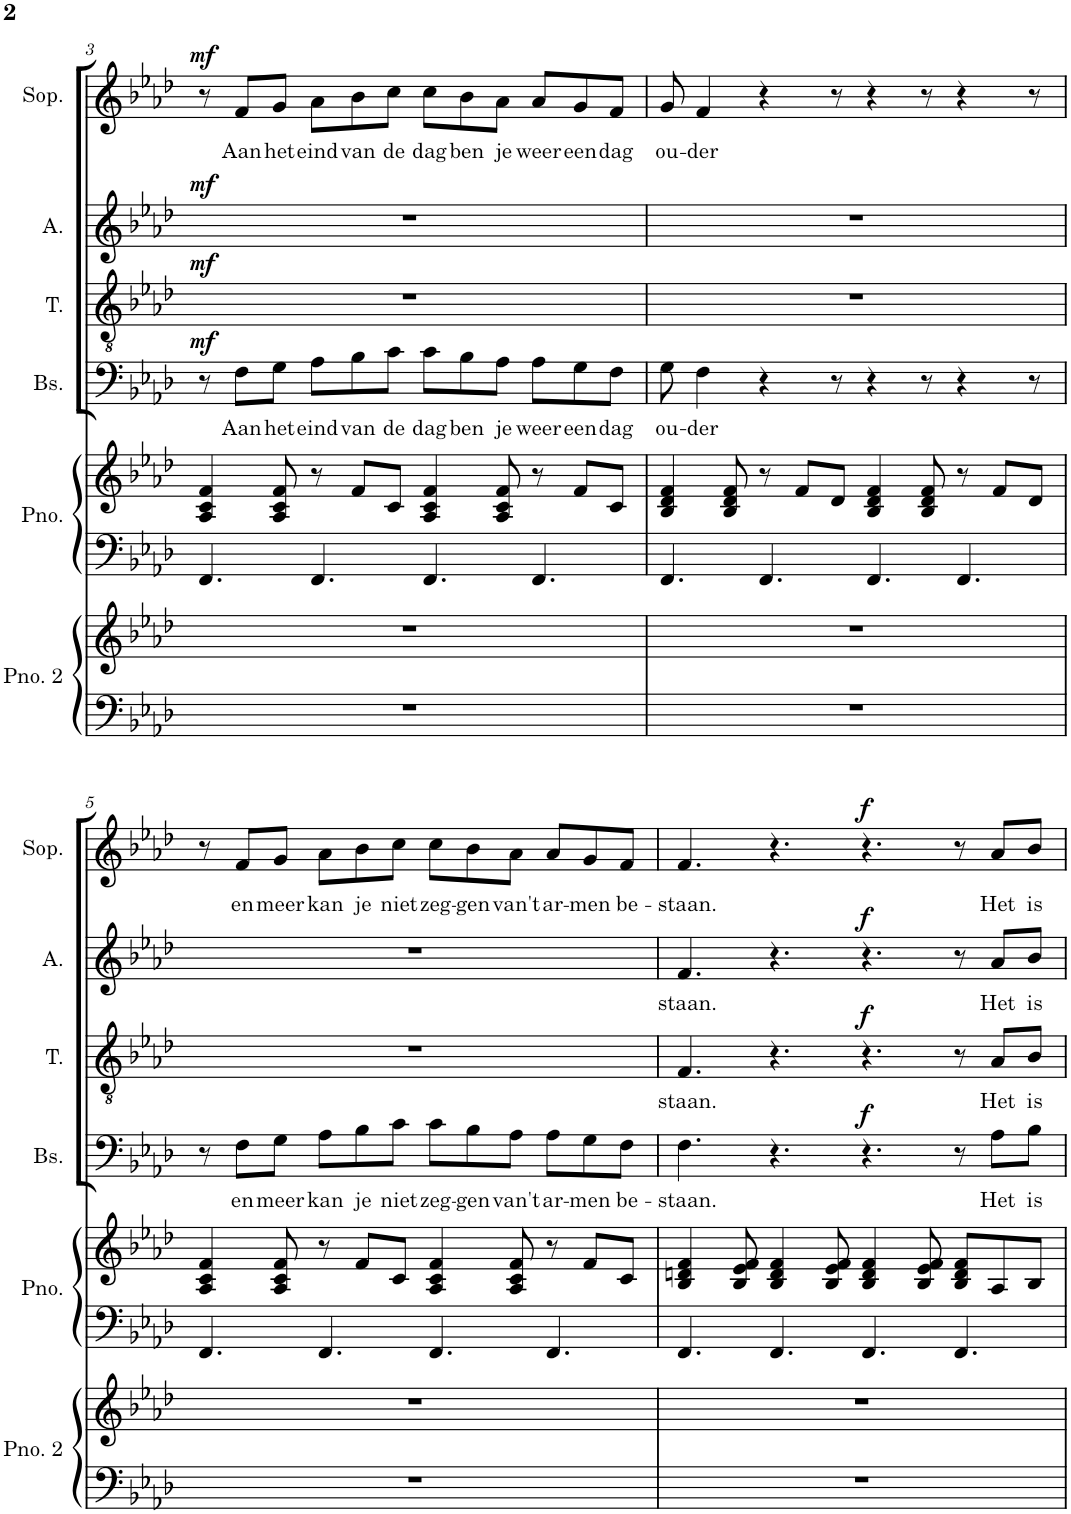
**kern	**kern	**kern	**kern	**kern	**text	**dynam	**kern	**text	**dynam	**kern	**text	**dynam	**kern	**text	**dynam
*part6	*part6	*part5	*part5	*part4	*part4	*part4	*part3	*part3	*part3	*part2	*part2	*part2	*part1	*part1	*part1
*staff8	*staff7	*staff6	*staff5	*staff4	*staff4	*staff4	*staff3	*staff3	*staff3	*staff2	*staff2	*staff2	*staff1	*staff1	*staff1
*I"Piano 2	*	*I"Piano	*	*I"Bas	*	*	*I"Tenor	*	*	*I"Alt	*	*	*I"Sopraan	*	*
*I'Pno. 2	*	*I'Pno.	*	*I'Bs.	*	*	*I'T.	*	*	*I'A.	*	*	*I'Sop.	*	*
!!LO:PB:g=z
*clefF4	*clefG2	*clefF4	*clefG2	*clefF4	*	*	*clefGv2	*	*	*clefG2	*	*	*clefG2	*	*
*k[b-e-a-d-]	*k[b-e-a-d-]	*k[b-e-a-d-]	*k[b-e-a-d-]	*k[b-e-a-d-]	*	*	*k[b-e-a-d-]	*	*	*k[b-e-a-d-]	*	*	*k[b-e-a-d-]	*	*
*M12/8	*M12/8	*M12/8	*M12/8	*M12/8	*	*	*M12/8	*	*	*M12/8	*	*	*M12/8	*	*
=3	=3	=3	=3	=3	=3	=3	=3	=3	=3	=3	=3	=3	=3	=3	=3
!	!	!	!	!	!	!LO:DY:a	!	!	!LO:DY:a	!	!	!LO:DY:a	!	!	!LO:DY:a
1.r	1.r	4.FF/	4A-/ 4c/ 4f/	8r	.	mf	1.r	.	mf	1.r	.	mf	8r	.	mf
!	!	!	!	!	!LO:LY:b	!	!	!	!	!	!	!	!	!LO:LY:b	!
.	.	.	.	8F\L	Aan	.	.	.	.	.	.	.	8f/L	Aan	.
!	!	!	!	!	!LO:LY:b	!	!	!	!	!	!	!	!	!LO:LY:b	!
.	.	.	8A-/ 8c/ 8f/	8G\J	het	.	.	.	.	.	.	.	8g/J	het	.
!	!	!	!	!	!LO:LY:b	!	!	!	!	!	!	!	!	!LO:LY:b	!
.	.	4.FF/	8r	8A-\L	eind	.	.	.	.	.	.	.	8a-\L	eind	.
!	!	!	!	!	!LO:LY:b	!	!	!	!	!	!	!	!	!LO:LY:b	!
.	.	.	8f/L	8B-\	van	.	.	.	.	.	.	.	8b-\	van	.
!	!	!	!	!	!LO:LY:b	!	!	!	!	!	!	!	!	!LO:LY:b	!
.	.	.	8c/J	8c\J	de	.	.	.	.	.	.	.	8cc\J	de	.
!	!	!	!	!	!LO:LY:b	!	!	!	!	!	!	!	!	!LO:LY:b	!
.	.	4.FF/	4A-/ 4c/ 4f/	8c\L	dag	.	.	.	.	.	.	.	8cc\L	dag	.
!	!	!	!	!	!LO:LY:b	!	!	!	!	!	!	!	!	!LO:LY:b	!
.	.	.	.	8B-\	ben	.	.	.	.	.	.	.	8b-\	ben	.
!	!	!	!	!	!LO:LY:b	!	!	!	!	!	!	!	!	!LO:LY:b	!
.	.	.	8A-/ 8c/ 8f/	8A-\J	je	.	.	.	.	.	.	.	8a-\J	je	.
!	!	!	!	!	!LO:LY:b	!	!	!	!	!	!	!	!	!LO:LY:b	!
.	.	4.FF/	8r	8A-\L	weer	.	.	.	.	.	.	.	8a-/L	weer	.
!	!	!	!	!	!LO:LY:b	!	!	!	!	!	!	!	!	!LO:LY:b	!
.	.	.	8f/L	8G\	een	.	.	.	.	.	.	.	8g/	een	.
!	!	!	!	!	!LO:LY:b	!	!	!	!	!	!	!	!	!LO:LY:b	!
.	.	.	8c/J	8F\J	dag	.	.	.	.	.	.	.	8f/J	dag	.
=4	=4	=4	=4	=4	=4	=4	=4	=4	=4	=4	=4	=4	=4	=4	=4
!	!	!	!	!	!LO:LY:b	!	!	!	!	!	!	!	!	!LO:LY:b	!
1.r	1.r	4.FF/	4B-/ 4d-/ 4f/	8G\	ou-	.	1.r	.	.	1.r	.	.	8g/	ou-	.
!	!	!	!	!	!LO:LY:b	!	!	!	!	!	!	!	!	!LO:LY:b	!
.	.	.	.	4F\	-der	.	.	.	.	.	.	.	4f/	-der	.
.	.	.	8B-/ 8d-/ 8f/	.	.	.	.	.	.	.	.	.	.	.	.
.	.	4.FF/	8r	4r	.	.	.	.	.	.	.	.	4r	.	.
.	.	.	8f/L	.	.	.	.	.	.	.	.	.	.	.	.
.	.	.	8d-/J	8r	.	.	.	.	.	.	.	.	8r	.	.
.	.	4.FF/	4B-/ 4d-/ 4f/	4r	.	.	.	.	.	.	.	.	4r	.	.
.	.	.	8B-/ 8d-/ 8f/	8r	.	.	.	.	.	.	.	.	8r	.	.
.	.	4.FF/	8r	4r	.	.	.	.	.	.	.	.	4r	.	.
.	.	.	8f/L	.	.	.	.	.	.	.	.	.	.	.	.
.	.	.	8d-/J	8r	.	.	.	.	.	.	.	.	8r	.	.
!!LO:LB:g=z
=5	=5	=5	=5	=5	=5	=5	=5	=5	=5	=5	=5	=5	=5	=5	=5
1.r	1.r	4.FF/	4A-/ 4c/ 4f/	8r	.	.	1.r	.	.	1.r	.	.	8r	.	.
!	!	!	!	!	!LO:LY:b	!	!	!	!	!	!	!	!	!LO:LY:b	!
.	.	.	.	8F\L	en	.	.	.	.	.	.	.	8f/L	en	.
!	!	!	!	!	!LO:LY:b	!	!	!	!	!	!	!	!	!LO:LY:b	!
.	.	.	8A-/ 8c/ 8f/	8G\J	meer	.	.	.	.	.	.	.	8g/J	meer	.
!	!	!	!	!	!LO:LY:b	!	!	!	!	!	!	!	!	!LO:LY:b	!
.	.	4.FF/	8r	8A-\L	kan	.	.	.	.	.	.	.	8a-\L	kan	.
!	!	!	!	!	!LO:LY:b	!	!	!	!	!	!	!	!	!LO:LY:b	!
.	.	.	8f/L	8B-\	je	.	.	.	.	.	.	.	8b-\	je	.
!	!	!	!	!	!LO:LY:b	!	!	!	!	!	!	!	!	!LO:LY:b	!
.	.	.	8c/J	8c\J	niet	.	.	.	.	.	.	.	8cc\J	niet	.
!	!	!	!	!	!LO:LY:b	!	!	!	!	!	!	!	!	!LO:LY:b	!
.	.	4.FF/	4A-/ 4c/ 4f/	8c\L	zeg-	.	.	.	.	.	.	.	8cc\L	zeg-	.
!	!	!	!	!	!LO:LY:b	!	!	!	!	!	!	!	!	!LO:LY:b	!
.	.	.	.	8B-\	-gen	.	.	.	.	.	.	.	8b-\	-gen	.
!	!	!	!	!	!LO:LY:b	!	!	!	!	!	!	!	!	!LO:LY:b	!
.	.	.	8A-/ 8c/ 8f/	8A-\J	van't	.	.	.	.	.	.	.	8a-\J	van't	.
!	!	!	!	!	!LO:LY:b	!	!	!	!	!	!	!	!	!LO:LY:b	!
.	.	4.FF/	8r	8A-\L	ar-	.	.	.	.	.	.	.	8a-/L	ar-	.
!	!	!	!	!	!LO:LY:b	!	!	!	!	!	!	!	!	!LO:LY:b	!
.	.	.	8f/L	8G\	-men	.	.	.	.	.	.	.	8g/	-men	.
!	!	!	!	!	!LO:LY:b	!	!	!	!	!	!	!	!	!LO:LY:b	!
.	.	.	8c/J	8F\J	be-	.	.	.	.	.	.	.	8f/J	be-	.
=6	=6	=6	=6	=6	=6	=6	=6	=6	=6	=6	=6	=6	=6	=6	=6
!	!	!	!	!	!LO:LY:b	!	!	!LO:LY:b	!	!	!LO:LY:b	!	!	!LO:LY:b	!
1.r	1.r	4.FF/	4B-/ 4dn/ 4f/	4.F\	-staan.	.	4.F/	-staan.	.	4.f/	-staan.	.	4.f/	-staan.	.
.	.	.	8B-/ 8e-/ 8f/	.	.	.	.	.	.	.	.	.	.	.	.
.	.	4.FF/	4B-/ 4d/ 4f/	4.r	.	.	4.r	.	.	4.r	.	.	4.r	.	.
.	.	.	8B-/ 8e-/ 8f/	.	.	.	.	.	.	.	.	.	.	.	.
!	!	!	!	!	!	!LO:DY:a	!	!	!LO:DY:a	!	!	!LO:DY:a	!	!	!LO:DY:a
.	.	4.FF/	4B-/ 4d/ 4f/	4.r	.	f	4.r	.	f	4.r	.	f	4.r	.	f
.	.	.	8B-/ 8e-/ 8f/	.	.	.	.	.	.	.	.	.	.	.	.
.	.	4.FF/	8B-/ 8d/ 8f/L	8r	.	.	8r	.	.	8r	.	.	8r	.	.
!	!	!	!	!	!LO:LY:b	!	!	!LO:LY:b	!	!	!LO:LY:b	!	!	!LO:LY:b	!
.	.	.	8A-/	8A-\L	Het	.	8A-/L	Het	.	8a-/L	Het	.	8a-/L	Het	.
!	!	!	!	!	!LO:LY:b	!	!	!LO:LY:b	!	!	!LO:LY:b	!	!	!LO:LY:b	!
.	.	.	8B-/J	8B-\J	is	.	8B-/J	is	.	8b-/J	is	.	8b-/J	is	.
=	=	=	=	=	=	=	=	=	=	=	=	=	=	=	=
*-	*-	*-	*-	*-	*-	*-	*-	*-	*-	*-	*-	*-	*-	*-	*-
